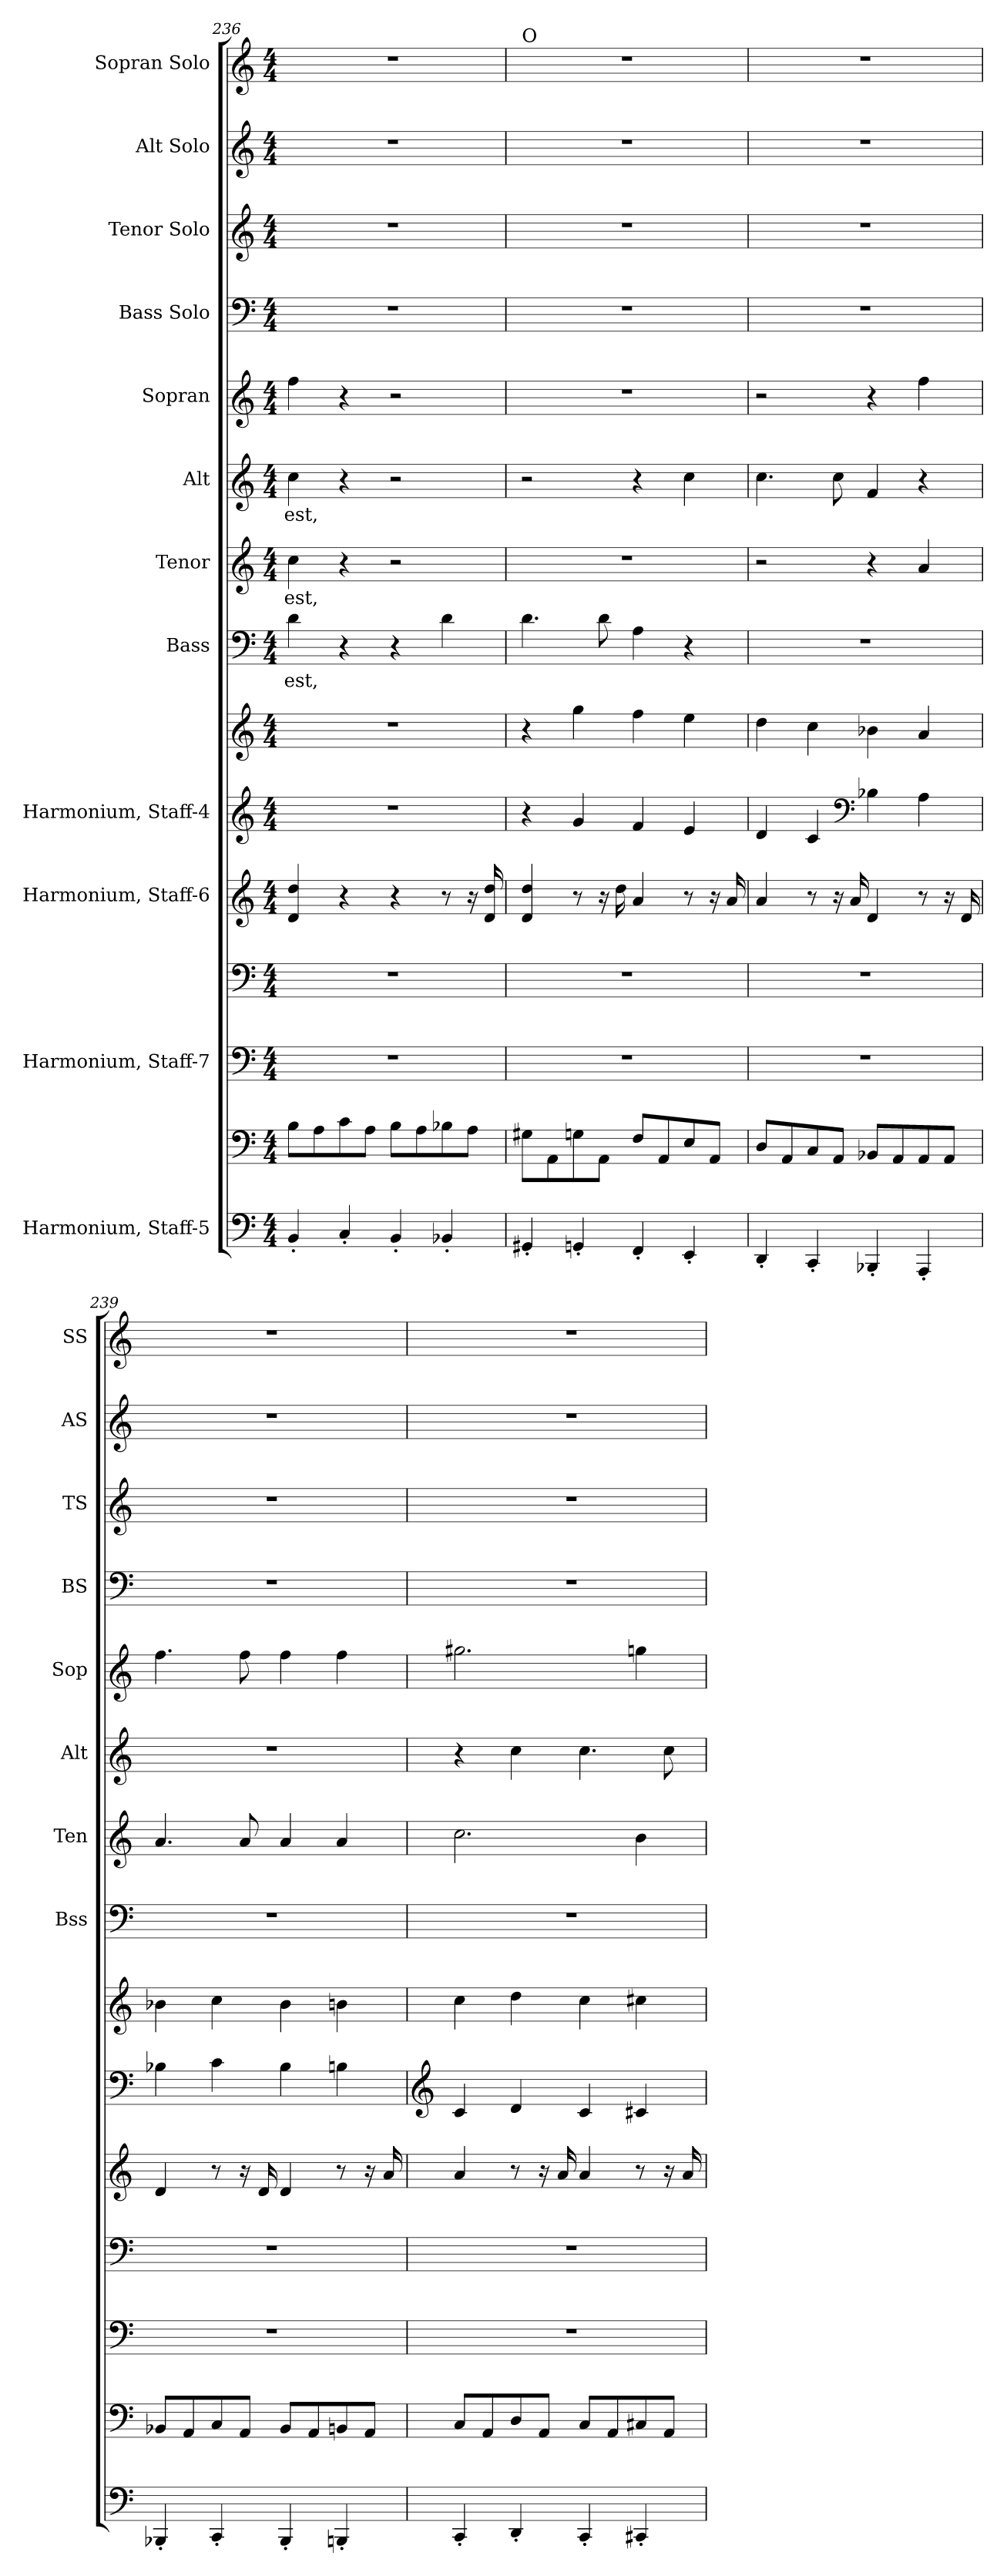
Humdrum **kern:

**kern	**kern	**kern	**kern	**kern	**kern	**kern	**kern	**text	**kern	**text	**kern	**text	**kern	**kern	**kern	**kern	**kern
*part12	*part12	*part11	*part11	*part10	*part9	*part9	*part8	*part8	*part7	*part7	*part6	*part6	*part5	*part4	*part3	*part2	*part1
*staff15	*staff14	*staff13	*staff12	*staff11	*staff10	*staff9	*staff8	*staff8	*staff7	*staff7	*staff6	*staff6	*staff5	*staff4	*staff3	*staff2	*staff1
*I"Harmonium, Staff-5	*	*I"Harmonium, Staff-7	*	*I"Harmonium, Staff-6	*I"Harmonium, Staff-4	*	*I"Bass	*	*I"Tenor	*	*I"Alt	*	*I"Sopran	*I"Bass Solo	*I"Tenor Solo	*I"Alt Solo	*I"Sopran Solo
*	*	*	*	*	*	*	*I'Bss	*	*I'Ten	*	*I'Alt	*	*I'Sop	*I'BS	*I'TS	*I'AS	*I'SS
*clefF4	*clefF4	*clefF4	*clefF4	*clefG2	*clefG2	*clefG2	*clefF4	*	*clefG2	*	*clefG2	*	*clefG2	*clefF4	*clefG2	*clefG2	*clefG2
*	*	*	*	*	*	*	*	*	*ITrd4c7	*	*ITrd2c3	*	*ITrd2c3	*	*ITrd4c7	*	*ITrd2c3
*k[]	*k[]	*k[]	*k[]	*k[]	*k[]	*k[]	*k[]	*	*k[b-]	*	*k[f#c#g#]	*	*k[f#c#g#]	*k[]	*k[b-]	*k[]	*k[f#c#g#]
*M4/4	*M4/4	*M4/4	*M4/4	*M4/4	*M4/4	*M4/4	*M4/4	*	*M4/4	*	*M4/4	*	*M4/4	*M4/4	*M4/4	*M4/4	*M4/4
=236	=236	=236	=236	=236	=236	=236	=236	=236	=236	=236	=236	=236	=236	=236	=236	=236	=236
4BB'/	8B\L	1r	1r	4d/ 4dd/	1r	1r	4d\	est,	4f\	est,	4a\	est,	4dd\	1r	1r	1r	1r
.	8A\	.	.	.	.	.	.	.	.	.	.	.	.	.	.	.	.
4C'/	8c\	.	.	4r	.	.	4r	.	4r	.	4r	.	4r	.	.	.	.
.	8A\J	.	.	.	.	.	.	.	.	.	.	.	.	.	.	.	.
4BB'/	8B\L	.	.	4r	.	.	4r	.	2r	.	2r	.	2r	.	.	.	.
.	8A\	.	.	.	.	.	.	.	.	.	.	.	.	.	.	.	.
4BB-X'/	8B-X\	.	.	8r	.	.	4d\	.	.	.	.	.	.	.	.	.	.
.	8A\J	.	.	16r	.	.	.	.	.	.	.	.	.	.	.	.	.
.	.	.	.	16d/ 16dd/	.	.	.	.	.	.	.	.	.	.	.	.	.
=237	=237	=237	=237	=237	=237	=237	=237	=237	=237	=237	=237	=237	=237	=237	=237	=237	=237
!	!	!	!	!	!	!	!	!	!	!	!	!	!	!	!	!	!LO:TX:a:t=O
4GG#X'/	8G#X\L	1r	1r	4d/ 4dd/	4r	4r	4.d\	.	1r	.	2r	.	1r	1r	1r	1r	1r
.	8AA\	.	.	.	.	.	.	.	.	.	.	.	.	.	.	.	.
4GGn'/	8Gn\	.	.	8r	4g/	4gg\	.	.	.	.	.	.	.	.	.	.	.
.	8AA\J	.	.	16r	.	.	8d\	.	.	.	.	.	.	.	.	.	.
.	.	.	.	16dd\	.	.	.	.	.	.	.	.	.	.	.	.	.
4FF'/	8F/L	.	.	4a/	4f/	4ff\	4A\	.	.	.	4r	.	.	.	.	.	.
.	8AA/	.	.	.	.	.	.	.	.	.	.	.	.	.	.	.	.
4EE'/	8E/	.	.	8r	4e/	4ee\	4r	.	.	.	4a\	.	.	.	.	.	.
.	8AA/J	.	.	16r	.	.	.	.	.	.	.	.	.	.	.	.	.
.	.	.	.	16a/	.	.	.	.	.	.	.	.	.	.	.	.	.
=238	=238	=238	=238	=238	=238	=238	=238	=238	=238	=238	=238	=238	=238	=238	=238	=238	=238
4DD'/	8D/L	1r	1r	4a/	4d/	4dd\	1r	.	2r	.	4.a\	.	2r	1r	1r	1r	1r
.	8AA/	.	.	.	.	.	.	.	.	.	.	.	.	.	.	.	.
4CC'/	8C/	.	.	8r	4c/	4cc\	.	.	.	.	.	.	.	.	.	.	.
.	8AA/J	.	.	16r	.	.	.	.	.	.	8a\	.	.	.	.	.	.
.	.	.	.	16a/	.	.	.	.	.	.	.	.	.	.	.	.	.
*	*	*	*	*	*clefF4	*	*	*	*	*	*	*	*	*	*	*	*
4BBB-X'/	8BB-X/L	.	.	4d/	4B-X\	4b-X\	.	.	4r	.	4d/	.	4r	.	.	.	.
.	8AA/	.	.	.	.	.	.	.	.	.	.	.	.	.	.	.	.
4AAA'/	8AA/	.	.	8r	4A\	4a/	.	.	4d/	.	4r	.	4dd\	.	.	.	.
.	8AA/J	.	.	16r	.	.	.	.	.	.	.	.	.	.	.	.	.
.	.	.	.	16d/	.	.	.	.	.	.	.	.	.	.	.	.	.
=239	=239	=239	=239	=239	=239	=239	=239	=239	=239	=239	=239	=239	=239	=239	=239	=239	=239
4BBB-X'/	8BB-X/L	1r	1r	4d/	4B-X\	4b-X\	1r	.	4.d/	.	1r	.	4.dd\	1r	1r	1r	1r
.	8AA/	.	.	.	.	.	.	.	.	.	.	.	.	.	.	.	.
4CC'/	8C/	.	.	8r	4c\	4cc\	.	.	.	.	.	.	.	.	.	.	.
.	8AA/J	.	.	16r	.	.	.	.	8d/	.	.	.	8dd\	.	.	.	.
.	.	.	.	16d/	.	.	.	.	.	.	.	.	.	.	.	.	.
4BBB-'/	8BB-/L	.	.	4d/	4B-\	4b-\	.	.	4d/	.	.	.	4dd\	.	.	.	.
.	8AA/	.	.	.	.	.	.	.	.	.	.	.	.	.	.	.	.
4BBBn'/	8BBn/	.	.	8r	4Bn\	4bn\	.	.	4d/	.	.	.	4dd\	.	.	.	.
.	8AA/J	.	.	16r	.	.	.	.	.	.	.	.	.	.	.	.	.
.	.	.	.	16a/	.	.	.	.	.	.	.	.	.	.	.	.	.
!!LO:PB:g=z
=240	=240	=240	=240	=240	=240	=240	=240	=240	=240	=240	=240	=240	=240	=240	=240	=240	=240
*	*	*	*	*	*clefG2	*	*	*	*	*	*	*	*	*	*	*	*
4CC'/	8C/L	1r	1r	4a/	4c/	4cc\	1r	.	2.f\	.	4r	.	2.ee#X\	1r	1r	1r	1r
.	8AA/	.	.	.	.	.	.	.	.	.	.	.	.	.	.	.	.
4DD'/	8D/	.	.	8r	4d/	4dd\	.	.	.	.	4a\	.	.	.	.	.	.
.	8AA/J	.	.	16r	.	.	.	.	.	.	.	.	.	.	.	.	.
.	.	.	.	16a/	.	.	.	.	.	.	.	.	.	.	.	.	.
4CC'/	8C/L	.	.	4a/	4c/	4cc\	.	.	.	.	4.a\	.	.	.	.	.	.
.	8AA/	.	.	.	.	.	.	.	.	.	.	.	.	.	.	.	.
4CC#X'/	8C#X/	.	.	8r	4c#X/	4cc#X\	.	.	4e\	.	.	.	4een\	.	.	.	.
.	8AA/J	.	.	16r	.	.	.	.	.	.	8a\	.	.	.	.	.	.
.	.	.	.	16a/	.	.	.	.	.	.	.	.	.	.	.	.	.
=	=	=	=	=	=	=	=	=	=	=	=	=	=	=	=	=	=
*-	*-	*-	*-	*-	*-	*-	*-	*-	*-	*-	*-	*-	*-	*-	*-	*-	*-
